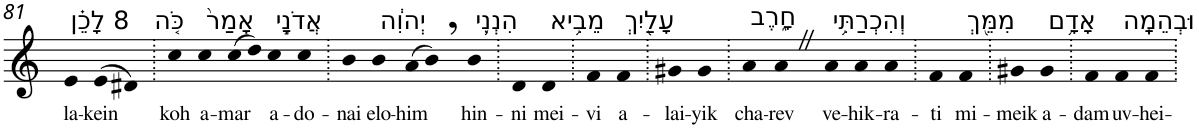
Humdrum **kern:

**kern	**text
*part1	*part1
*staff1	*staff1
*I"Piano	*
*I'Pno	*
!!LO:PB:g=z
*clefG2	*
*k[]	*
=81	=81
!LO:TX:a:t=8 לָכֵ֗ן	!
!	!LO:LY:b
4e	la-
!	!LO:LY:b
(>8e	-kein
8d#X)	.
=82.	=82.
!LO:TX:a:t=כֹּ֤ה	!
!	!LO:LY:b
4cc	koh
!LO:TX:a:t=אָמַר֙	!
!	!LO:LY:b
4cc	a-
!	!LO:LY:b
(>8cc	-mar
8dd)	.
!LO:TX:a:t=אֲדֹנָ֣י	!
!	!LO:LY:b
4cc	a-
!	!LO:LY:b
4cc	-do-
=83.	=83.
!	!LO:LY:b
4b	-nai
!LO:TX:a:t=יְהוִ֔ה	!
!	!LO:LY:b
4b	elo-
!	!LO:LY:b
(>8a	-him
8b,)	.
!LO:TX:a:t=הִנְנִ֛י	!
!	!LO:LY:b
4b	hin-
=84.	=84.
!	!LO:LY:b
4d	-ni
!LO:TX:a:t=מֵבִ֥יא	!
!	!LO:LY:b
4d	mei-
=85.	=85.
!	!LO:LY:b
4f	-vi
!LO:TX:a:t=עָלַ֖יִךְ	!
!	!LO:LY:b
4f	a-
=86.	=86.
!	!LO:LY:b
4g#X	-lai-
!	!LO:LY:b
4g#	-yik
=87.	=87.
!LO:TX:a:t=חָ֑רֶב	!
!	!LO:LY:b
4a	cha-
!	!LO:LY:b
4aZ	-rev
!LO:TX:a:t=וְהִכְרַתִּ֥י	!
!	!LO:LY:b
4a	ve-
!	!LO:LY:b
4a	-hik-
!	!LO:LY:b
4a	-ra-
=88.	=88.
!	!LO:LY:b
4f	-ti
!LO:TX:a:t=מִמֵּ֖ךְ	!
!	!LO:LY:b
4f	mi-
=89.	=89.
!	!LO:LY:b
4g#X	-meik
!LO:TX:a:t=אָדָ֥ם	!
!	!LO:LY:b
4g#	a-
=90.	=90.
!	!LO:LY:b
4f	-dam
!LO:TX:a:t=וּבְהֵמָֽה	!
!	!LO:LY:b
4f	uv-
!	!LO:LY:b
4f	-hei-
=.	=.
*-	*-
